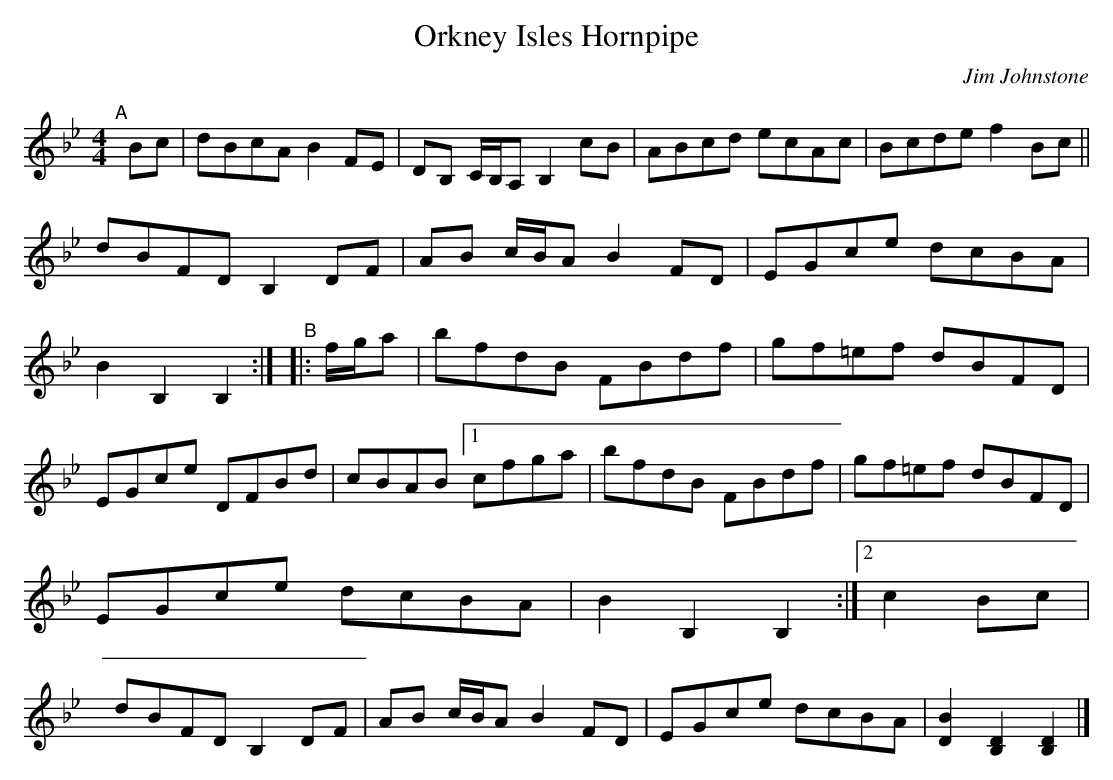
X:1
T: Orkney Isles Hornpipe
C: Jim Johnstone
M: 4/4
L: 1/8
K: Bb
"^A"[|] Bc |\
dBcA B2FE | DB, C/B,/A, B,2 cB | ABcd ecAc | Bcde f2Bc ||\
dBFD B,2DF | AB c/B/A B2FD | EGce dcBA | B2B,2 B,2 :|\
"^B"|: f/g/a | bfdB FBdf | gf=ef dBFD | EGce DFBd | cBAB \
[1 cfga | bfdB FBdf | gf=ef dBFD | EGce dcBA | B2B,2 B,2 :|\
[2 c2Bc | dBFD B,2DF | AB c/B/A B2FD | EGce dcBA | [B2D2][D2B,2] [D2B,2] |]
